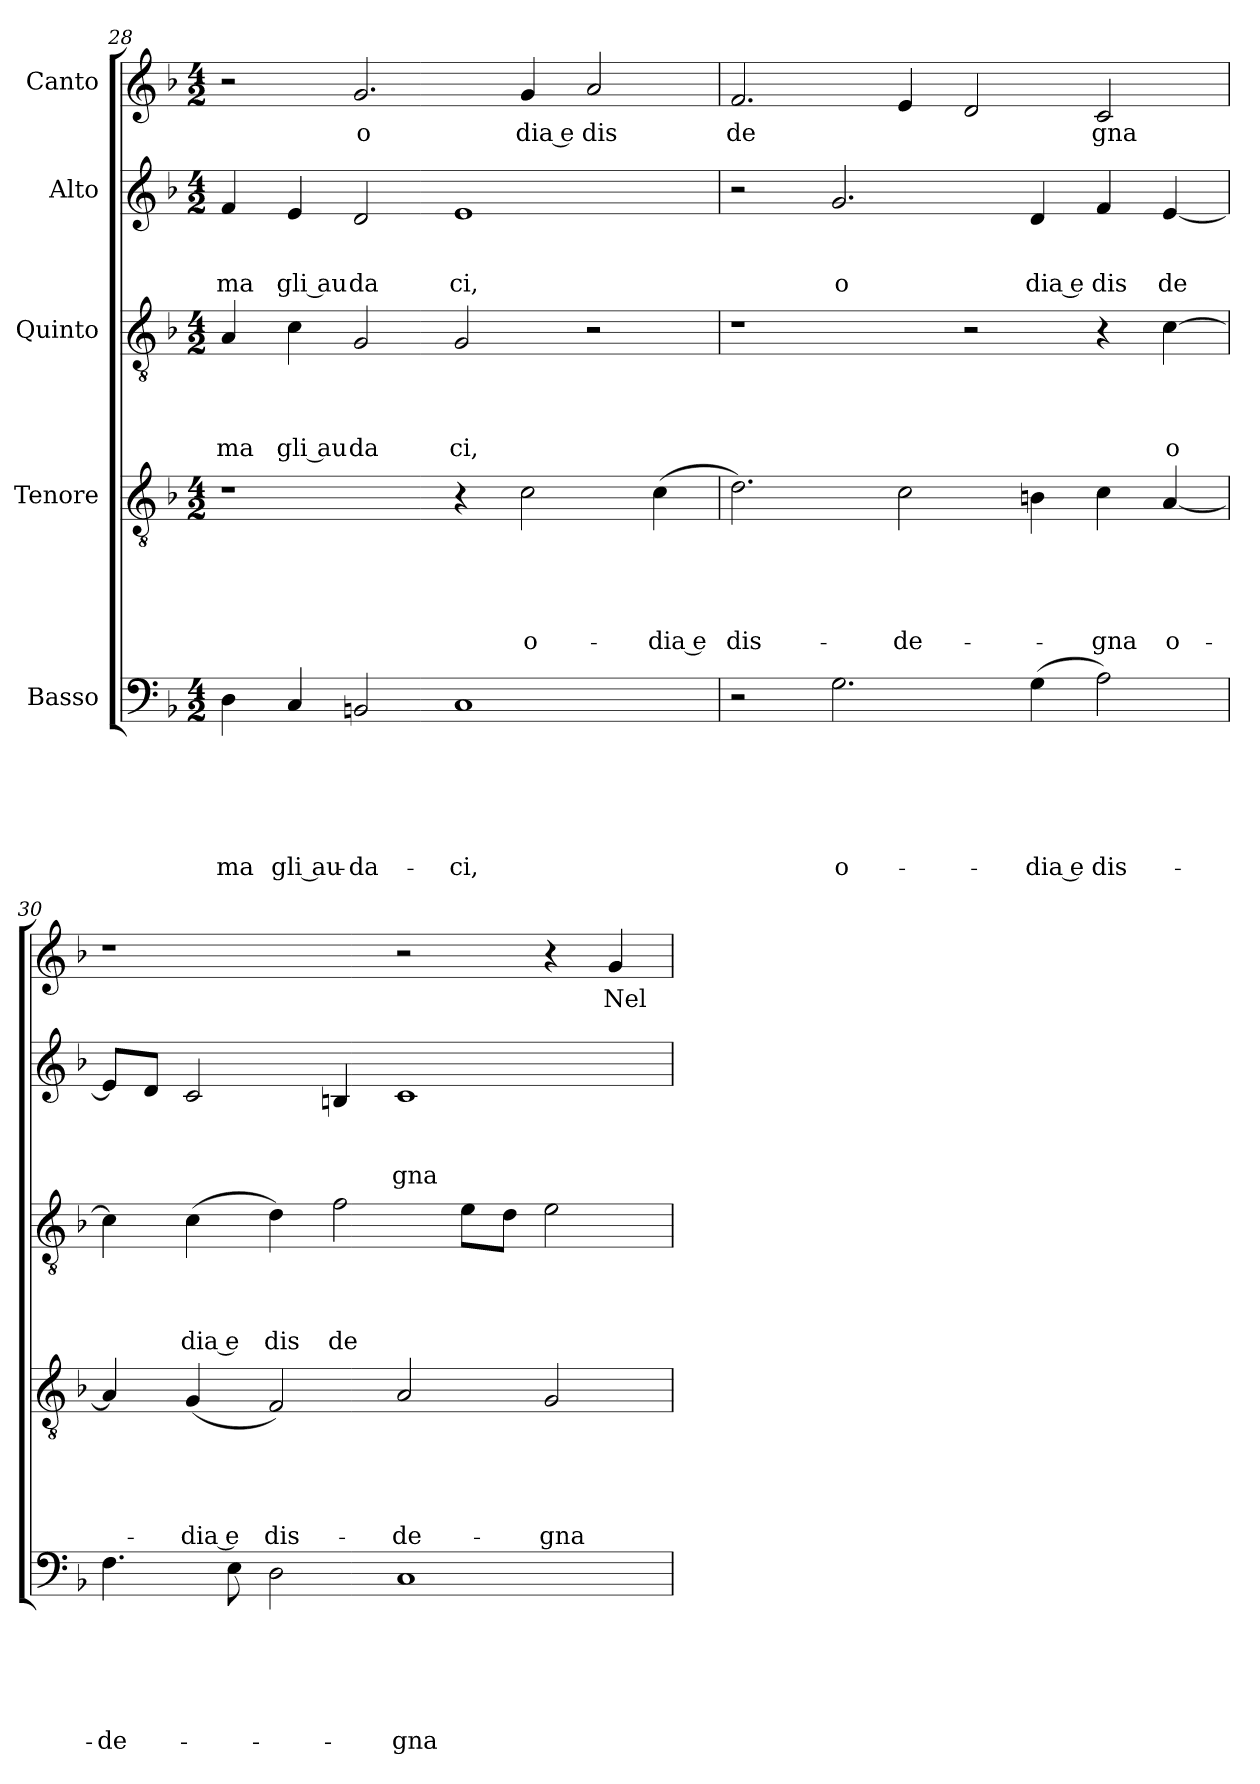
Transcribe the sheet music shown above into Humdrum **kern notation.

**kern	**text	**text	**text	**text	**text	**text	**kern	**text	**text	**text	**text	**text	**kern	**text	**text	**text	**text	**kern	**text	**text	**text	**kern	**text
*part5	*part5	*part5	*part5	*part5	*part5	*part5	*part4	*part4	*part4	*part4	*part4	*part4	*part3	*part3	*part3	*part3	*part3	*part2	*part2	*part2	*part2	*part1	*part1
*staff5	*staff5	*staff5	*staff5	*staff5	*staff5	*staff5	*staff4	*staff4	*staff4	*staff4	*staff4	*staff4	*staff3	*staff3	*staff3	*staff3	*staff3	*staff2	*staff2	*staff2	*staff2	*staff1	*staff1
*I"Basso	*	*	*	*	*	*	*I"Tenore	*	*	*	*	*	*I"Quinto	*	*	*	*	*I"Alto	*	*	*	*I"Canto	*
*clefF4	*	*	*	*	*	*	*clefGv2	*	*	*	*	*	*clefGv2	*	*	*	*	*clefG2	*	*	*	*clefG2	*
*ITrd-3c-5	*	*	*	*	*	*	*ITrd-3c-5	*	*	*	*	*	*ITrd-3c-5	*	*	*	*	*ITrd-3c-5	*	*	*	*	*
*k[b-e-]	*	*	*	*	*	*	*k[b-e-]	*	*	*	*	*	*k[b-e-]	*	*	*	*	*k[b-e-]	*	*	*	*k[b-]	*
*B-:	*	*	*	*	*	*	*B-:	*	*	*	*	*	*B-:	*	*	*	*	*B-:	*	*	*	*F:	*
*M4/2	*	*	*	*	*	*	*M4/2	*	*	*	*	*	*M4/2	*	*	*	*	*M4/2	*	*	*	*M4/2	*
=28	=28	=28	=28	=28	=28	=28	=28	=28	=28	=28	=28	=28	=28	=28	=28	=28	=28	=28	=28	=28	=28	=28	=28
!	!	!	!	!	!	!LO:LY:b	!	!	!	!	!	!	!	!	!	!	!LO:LY:b	!	!	!	!LO:LY:b	!	!
4G\	.	.	.	.	.	-ma	1r	.	.	.	.	.	4d/	.	.	.	ma	4b-/	.	.	ma	2r	.
!	!	!	!	!	!	!LO:LY:b:rj	!	!	!	!	!	!	!	!	!	!	!LO:LY:b:rj	!	!	!	!LO:LY:b:rj	!	!
4F/	.	.	.	.	.	gli au-	.	.	.	.	.	.	4f\	.	.	.	gli au	4a/	.	.	gli au	.	.
!	!	!	!	!	!	!LO:LY:b	!	!	!	!	!	!	!	!	!	!	!LO:LY:b	!	!	!	!LO:LY:b	!	!LO:LY:b
2En/	.	.	.	.	.	-da-	.	.	.	.	.	.	2c/	.	.	.	da	2g/	.	.	da	2.g/	o
!	!	!	!	!	!	!LO:LY:b	!	!	!	!	!	!	!	!	!	!	!LO:LY:b	!	!	!	!LO:LY:b	!	!
1F	.	.	.	.	.	-ci,	4r	.	.	.	.	.	2c/	.	.	.	ci,	1a	.	.	ci,	.	.
!	!	!	!	!	!	!	!	!	!	!	!	!LO:LY:b	!	!	!	!	!	!	!	!	!	!	!LO:LY:b:rj
.	.	.	.	.	.	.	2f\	.	.	.	.	o-	.	.	.	.	.	.	.	.	.	4g/	dia e
!	!	!	!	!	!	!	!	!	!	!	!	!	!	!	!	!	!	!	!	!	!	!	!LO:LY:b
.	.	.	.	.	.	.	.	.	.	.	.	.	2r	.	.	.	.	.	.	.	.	2a/	dis
!	!	!	!	!	!	!	!	!	!	!	!	!LO:LY:b:rj	!	!	!	!	!	!	!	!	!	!	!
.	.	.	.	.	.	.	(<4f\	.	.	.	.	-dia e	.	.	.	.	.	.	.	.	.	.	.
=29	=29	=29	=29	=29	=29	=29	=29	=29	=29	=29	=29	=29	=29	=29	=29	=29	=29	=29	=29	=29	=29	=29	=29
!	!	!	!	!	!	!	!	!	!	!	!	!LO:LY:b	!	!	!	!	!	!	!	!	!	!	!LO:LY:b
2r	.	.	.	.	.	.	2.g\)	.	.	.	.	dis-	1r	.	.	.	.	2r	.	.	.	2.f/	de
!	!	!	!	!	!	!LO:LY:b	!	!	!	!	!	!	!	!	!	!	!	!	!	!	!LO:LY:b	!	!
2.c\	.	.	.	.	.	o-	.	.	.	.	.	.	.	.	.	.	.	2.cc/	.	.	o	.	.
!	!	!	!	!	!	!	!	!	!	!	!	!LO:LY:b	!	!	!	!	!	!	!	!	!	!	!
.	.	.	.	.	.	.	2f\	.	.	.	.	-de-	.	.	.	.	.	.	.	.	.	4e/	.
.	.	.	.	.	.	.	.	.	.	.	.	.	2r	.	.	.	.	.	.	.	.	2d/	.
!	!	!	!	!	!	!LO:LY:b:rj	!	!	!	!	!	!	!	!	!	!	!	!	!	!	!LO:LY:b:rj	!	!
(<4c\	.	.	.	.	.	-dia e	4en\	.	.	.	.	.	.	.	.	.	.	4g/	.	.	dia e	.	.
!	!	!	!	!	!	!LO:LY:b	!	!	!	!	!	!LO:LY:b	!	!	!	!	!	!	!	!	!LO:LY:b	!	!LO:LY:b
2d\)	.	.	.	.	.	dis-	4f\	.	.	.	.	-gna	4r	.	.	.	.	4b-/	.	.	dis	2c/	gna
!	!	!	!	!	!	!	!	!	!	!	!	!LO:LY:b	!	!	!	!	!LO:LY:b	!	!	!	!LO:LY:b	!	!
.	.	.	.	.	.	.	[<4d/	.	.	.	.	o-	[>4f\	.	.	.	o	[<4a/	.	.	de	.	.
=30	=30	=30	=30	=30	=30	=30	=30	=30	=30	=30	=30	=30	=30	=30	=30	=30	=30	=30	=30	=30	=30	=30	=30
!	!	!	!	!	!	!LO:LY:b	!	!	!	!	!	!	!	!	!	!	!	!	!	!	!	!	!
4.B-\	.	.	.	.	.	-de-	4d/]	.	.	.	.	.	4f\]	.	.	.	.	8a/L]	.	.	.	1r	.
.	.	.	.	.	.	.	.	.	.	.	.	.	.	.	.	.	.	8g/J	.	.	.	.	.
!	!	!	!	!	!	!	!	!	!	!	!	!LO:LY:b:rj	!	!	!	!	!LO:LY:b:rj	!	!	!	!	!	!
.	.	.	.	.	.	.	(<4c/	.	.	.	.	-dia e	(<4f\	.	.	.	dia e	2f/	.	.	.	.	.
8A\	.	.	.	.	.	.	.	.	.	.	.	.	.	.	.	.	.	.	.	.	.	.	.
!	!	!	!	!	!	!	!	!	!	!	!	!LO:LY:b	!	!	!	!	!LO:LY:b	!	!	!	!	!	!
2G\	.	.	.	.	.	.	2B-/)	.	.	.	.	dis-	4g\)	.	.	.	dis	.	.	.	.	.	.
!	!	!	!	!	!	!	!	!	!	!	!	!	!	!	!	!	!LO:LY:b	!	!	!	!	!	!
.	.	.	.	.	.	.	.	.	.	.	.	.	2b-\	.	.	.	de	4en/	.	.	.	.	.
!	!	!	!	!	!	!LO:LY:b	!	!	!	!	!	!LO:LY:b	!	!	!	!	!	!	!	!	!LO:LY:b	!	!
1F	.	.	.	.	.	-gna	2d/	.	.	.	.	-de-	.	.	.	.	.	1f	.	.	gna	2r	.
.	.	.	.	.	.	.	.	.	.	.	.	.	8a\L	.	.	.	.	.	.	.	.	.	.
.	.	.	.	.	.	.	.	.	.	.	.	.	8g\J	.	.	.	.	.	.	.	.	.	.
!	!	!	!	!	!	!	!	!	!	!	!	!LO:LY:b	!	!	!	!	!	!	!	!	!	!	!
.	.	.	.	.	.	.	2c/	.	.	.	.	-gna	2a\	.	.	.	.	.	.	.	.	4r	.
!	!	!	!	!	!	!	!	!	!	!	!	!	!	!	!	!	!	!	!	!	!	!	!LO:LY:b
.	.	.	.	.	.	.	.	.	.	.	.	.	.	.	.	.	.	.	.	.	.	4g/	Nel
=	=	=	=	=	=	=	=	=	=	=	=	=	=	=	=	=	=	=	=	=	=	=	=
*-	*-	*-	*-	*-	*-	*-	*-	*-	*-	*-	*-	*-	*-	*-	*-	*-	*-	*-	*-	*-	*-	*-	*-
